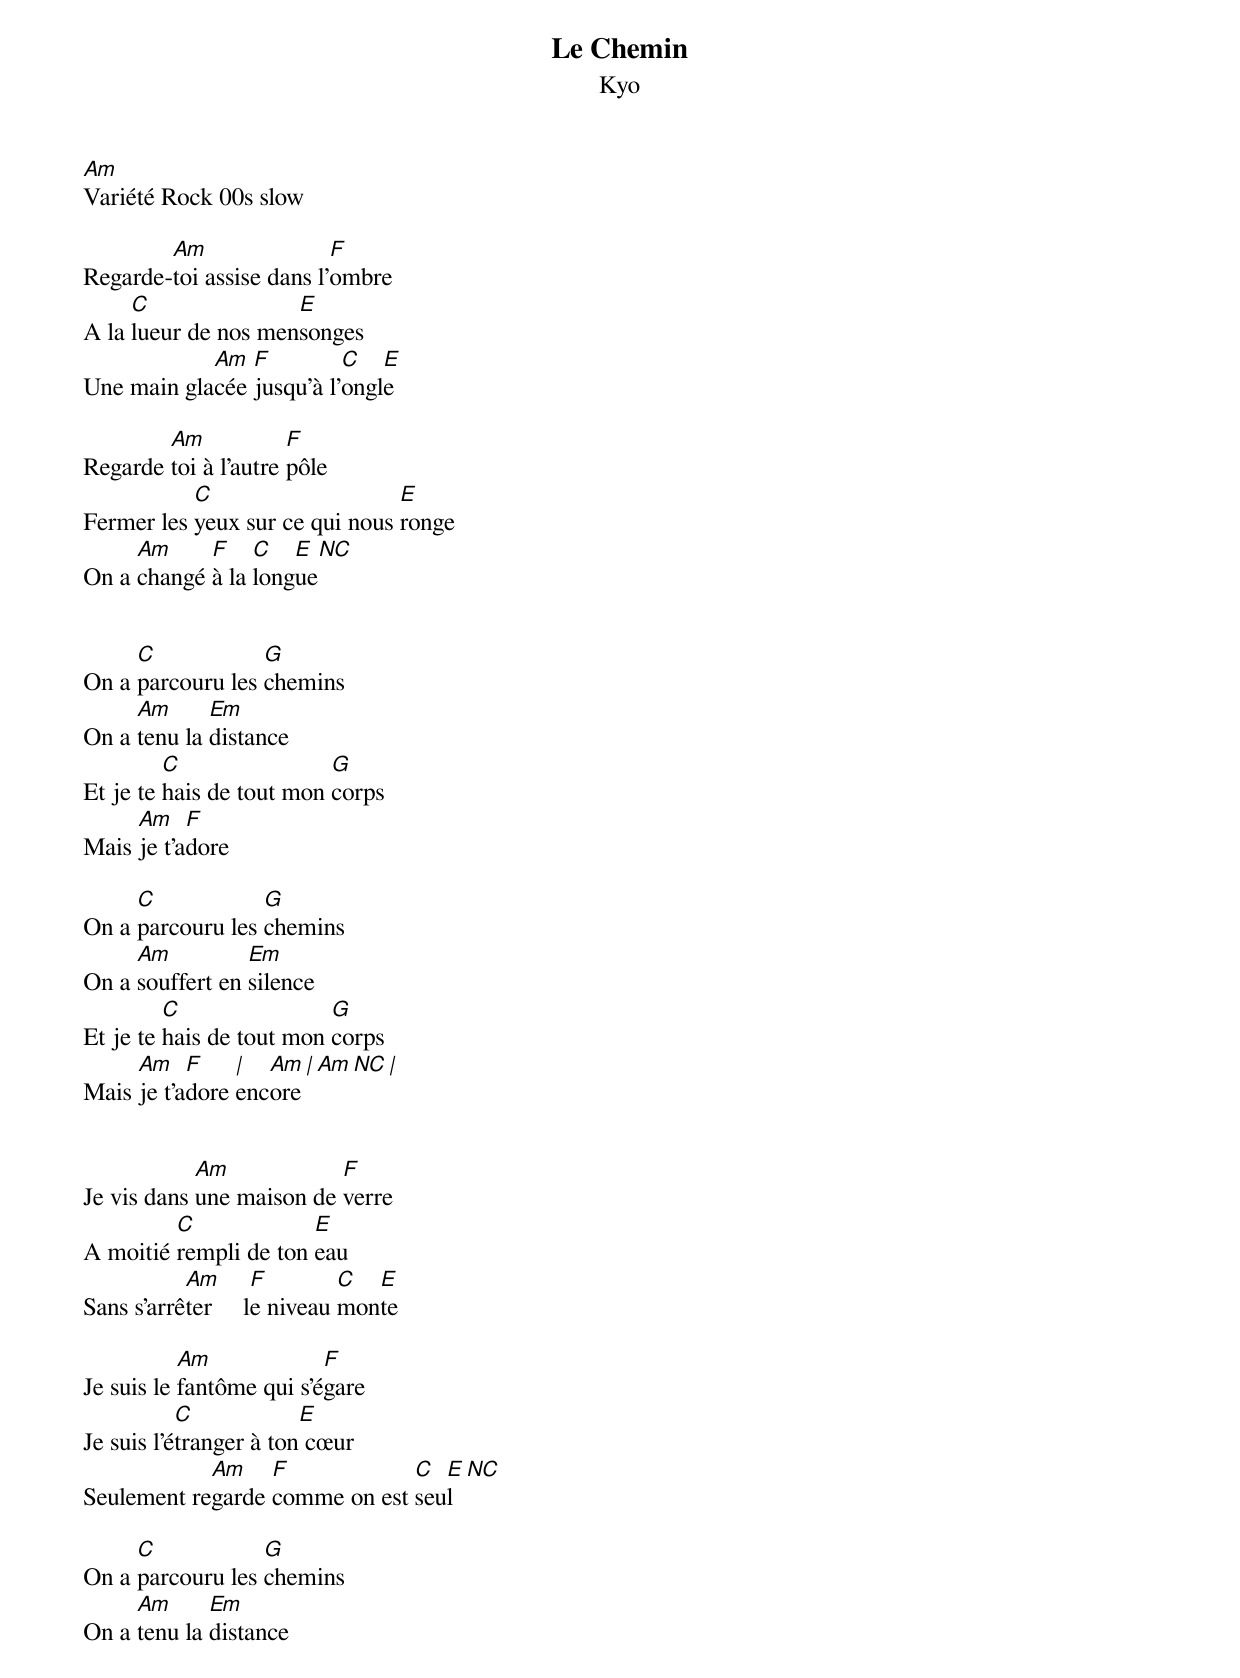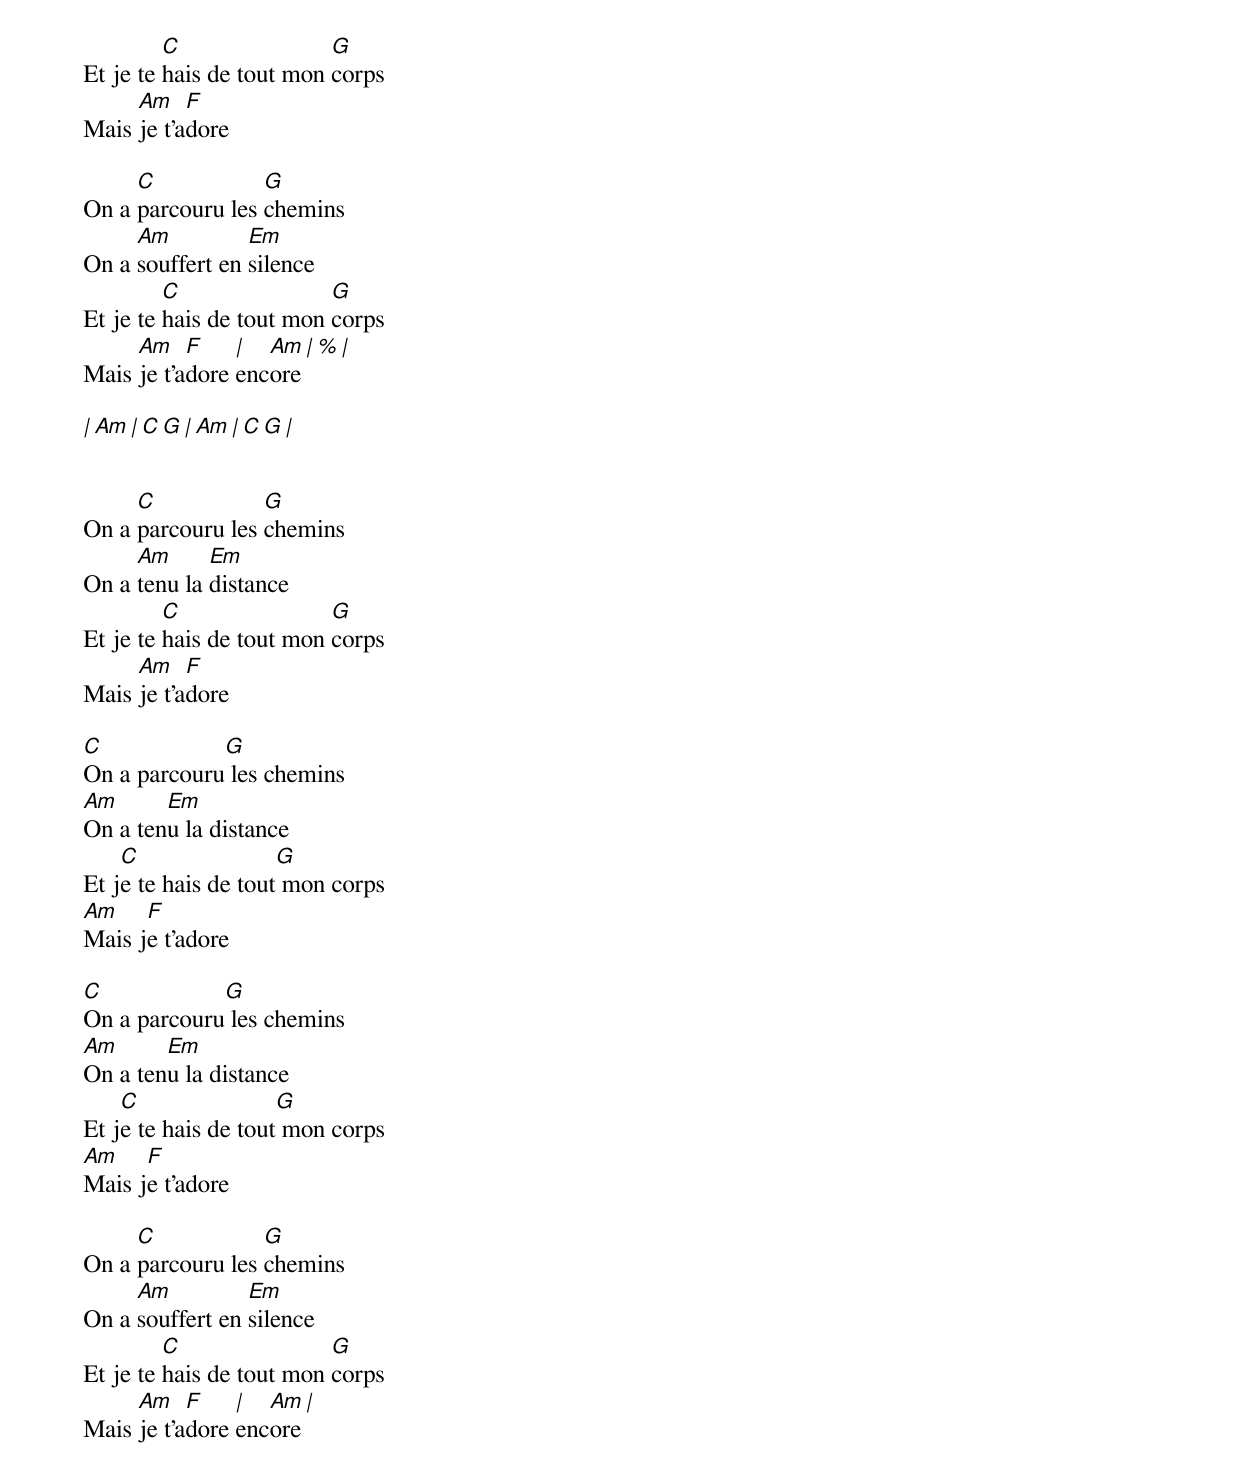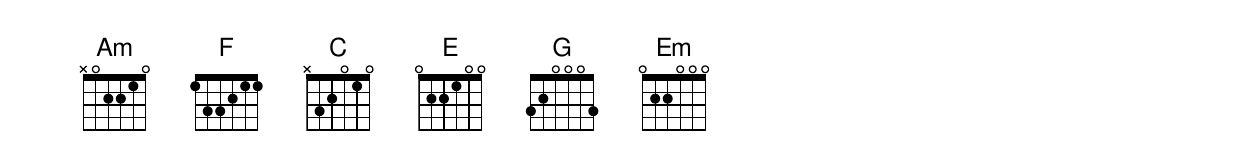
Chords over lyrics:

Le Chemin
Kyo
Am
Variété Rock 00s slow

        Am                F
Regarde-toi assise dans l'ombre
     C               E
A la lueur de nos mensonges
            Am  F         C   E
Une main glacée jusqu'à l'ongle

        Am            F
Regarde toi à l'autre pôle
           C                    E
Fermer les yeux sur ce qui nous ronge
     Am     F    C   E (NC)
On a changé à la longue


     C            G
On a parcouru les chemins
     Am      Em
On a tenu la distance
         C                G
Et je te hais de tout mon corps
     Am    F
Mais je t'adore

     C            G
On a parcouru les chemins
     Am          Em
On a souffert en silence
         C                G
Et je te hais de tout mon corps
     Am    F    |  Am    | Am   NC  |
Mais je t'adore encore


            Am            F
Je vis dans une maison de verre
         C             E
A moitié rempli de ton eau
           Am       F        C  E
Sans s'arrêter     le niveau monte

           Am             F
Je suis le fantôme qui s'égare
           C            E
Je suis l’étranger à ton cœur
            Am    F            C  E (NC)
Seulement regarde comme on est seul

     C            G
On a parcouru les chemins
     Am      Em
On a tenu la distance
         C                G
Et je te hais de tout mon corps
     Am    F
Mais je t'adore

     C            G
On a parcouru les chemins
     Am          Em
On a souffert en silence
         C                G
Et je te hais de tout mon corps
     Am    F    |  Am    | %      |
Mais je t'adore encore

| Am      | C   G  | Am      | C   G  |


     C            G
On a parcouru les chemins
     Am      Em
On a tenu la distance
         C                G
Et je te hais de tout mon corps
     Am    F
Mais je t'adore

C            G
On a parcouru les chemins
Am      Em
On a tenu la distance
    C                G
Et je te hais de tout mon corps
Am    F
Mais je t'adore

C            G
On a parcouru les chemins
Am      Em
On a tenu la distance
    C                G
Et je te hais de tout mon corps
Am    F
Mais je t'adore

     C            G
On a parcouru les chemins
     Am          Em
On a souffert en silence
         C                G
Et je te hais de tout mon corps
     Am    F    |  Am    |
Mais je t'adore encore
